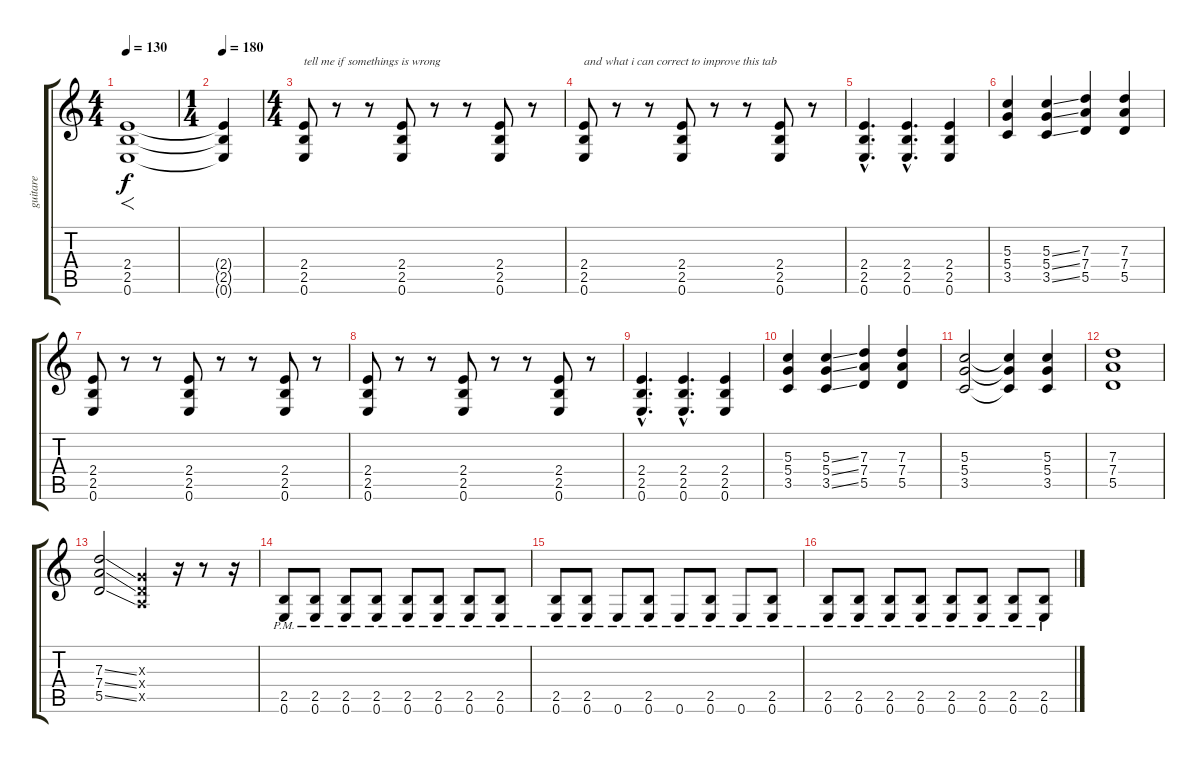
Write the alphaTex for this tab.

\track ("guitare" "guitare") {instrument distortionguitar}
\staff {score tabs}
\tuning (E4 B3 G3 D3 A2 E2) {hide}
\ts (4 4)
\tempo 130
\tempo 180
\tempo 130
\clef g2
\ks c
(2.4 2.5 0.6).1{f dy f instrument overdrivenguitar} |
\ts (1 4)
\tempo 180
(2.4{t} 2.5{t} 0.6{t}).4 |
\ts (4 4)
(2.4 2.5 0.6).8{txt "tell me if somethings is wrong" instrument overdrivenguitar} r.8 r.8 (2.4 2.5 0.6).8 r.8 r.8 (2.4 2.5 0.6).8 r.8 |
(2.4 2.5 0.6).8{txt "and what i can correct to improve this tab" instrument overdrivenguitar} r.8 r.8 (2.4 2.5 0.6).8 r.8 r.8 (2.4 2.5 0.6).8 r.8 |
(2.4{hac} 2.5{hac} 0.6{hac}).4{d instrument overdrivenguitar} (2.4{hac} 2.5{hac} 0.6{hac}).4{d} (2.4 2.5 0.6).4 |
(5.3 5.4 3.5).4 (5.3{ss} 5.4{ss} 3.5{ss}).4 (7.3 7.4 5.5).4 (7.3 7.4 5.5).4 |
(2.4 2.5 0.6).8{instrument overdrivenguitar} r.8 r.8 (2.4 2.5 0.6).8 r.8 r.8 (2.4 2.5 0.6).8 r.8 |
(2.4 2.5 0.6).8{instrument overdrivenguitar} r.8 r.8 (2.4 2.5 0.6).8 r.8 r.8 (2.4 2.5 0.6).8 r.8 |
(2.4{hac} 2.5{hac} 0.6{hac}).4{d instrument overdrivenguitar} (2.4{hac} 2.5{hac} 0.6{hac}).4{d} (2.4 2.5 0.6).4 |
(5.3 5.4 3.5).4 (5.3{ss} 5.4{ss} 3.5{ss}).4 (7.3 7.4 5.5).4 (7.3 7.4 5.5).4 |
(5.3 5.4 3.5).2 (5.3{t} 5.4{t} 3.5{t}).4 (5.3 5.4 3.5).4 |
(7.3 7.4 5.5).1 |
(7.3{ss} 7.4{ss} 5.5{ss}).2 (0.3{x} 0.4{x} 0.5{x}).4 r.16 r.8 r.16 |
(2.5{pm} 0.6).8 (2.5{pm} 0.6).8 (2.5{pm} 0.6).8 (2.5{pm} 0.6).8 (2.5{pm} 0.6).8 (2.5{pm} 0.6).8 (2.5{pm} 0.6).8 (2.5{pm} 0.6).8 |
(2.5{pm} 0.6).8 (2.5{pm} 0.6).8 0.6{pm}.8 (2.5{pm} 0.6).8 0.6{pm}.8 (2.5{pm} 0.6).8 0.6{pm}.8 (2.5{pm} 0.6).8 |
(2.5{pm} 0.6).8 (2.5{pm} 0.6).8 (2.5{pm} 0.6).8 (2.5{pm} 0.6).8 (2.5{pm} 0.6).8 (2.5{pm} 0.6).8 (2.5{pm} 0.6).8 (2.5{pm} 0.6).8
